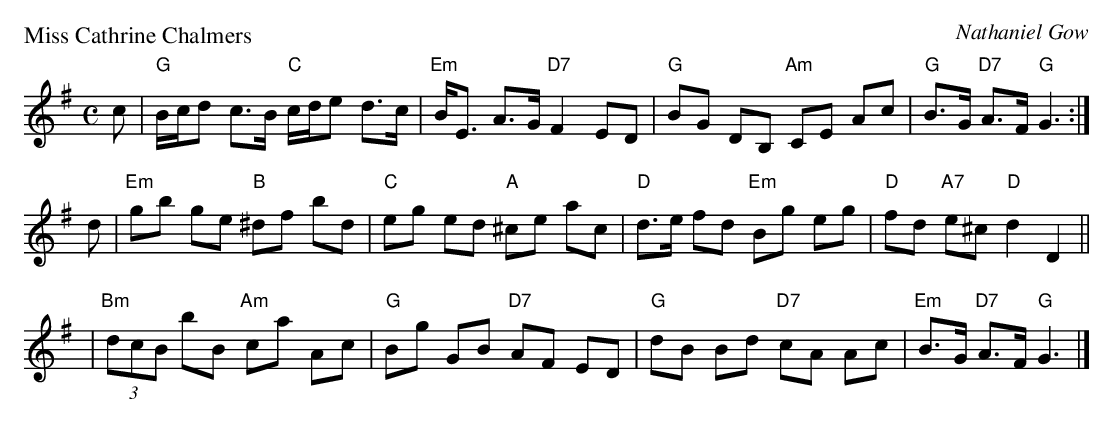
X:1
P: Miss Cathrine Chalmers
C: Nathaniel Gow
M: C
L: 1/8
K: G
c \
| "G"B/c/d c>B "C"c/d/e d>c | "Em"B<E A>G "D7"F2 ED \
| "G"BG DB, "Am"CE Ac | "G"B>G "D7"A>F "G"G3 :|
d \
| "Em"gb ge "B"^df bd | "C"eg ed "A"^ce ac \
| "D"d>e fd "Em"Bg eg | "D"fd "A7"e^c "D"d2 D2 ||
| "Bm"(3dcB bB "Am"ca Ac | "G"Bg GB "D7"AF ED \
| "G"dB Bd "D7"cA Ac | "Em"B>G "D7"A>F "G"G3 |]
